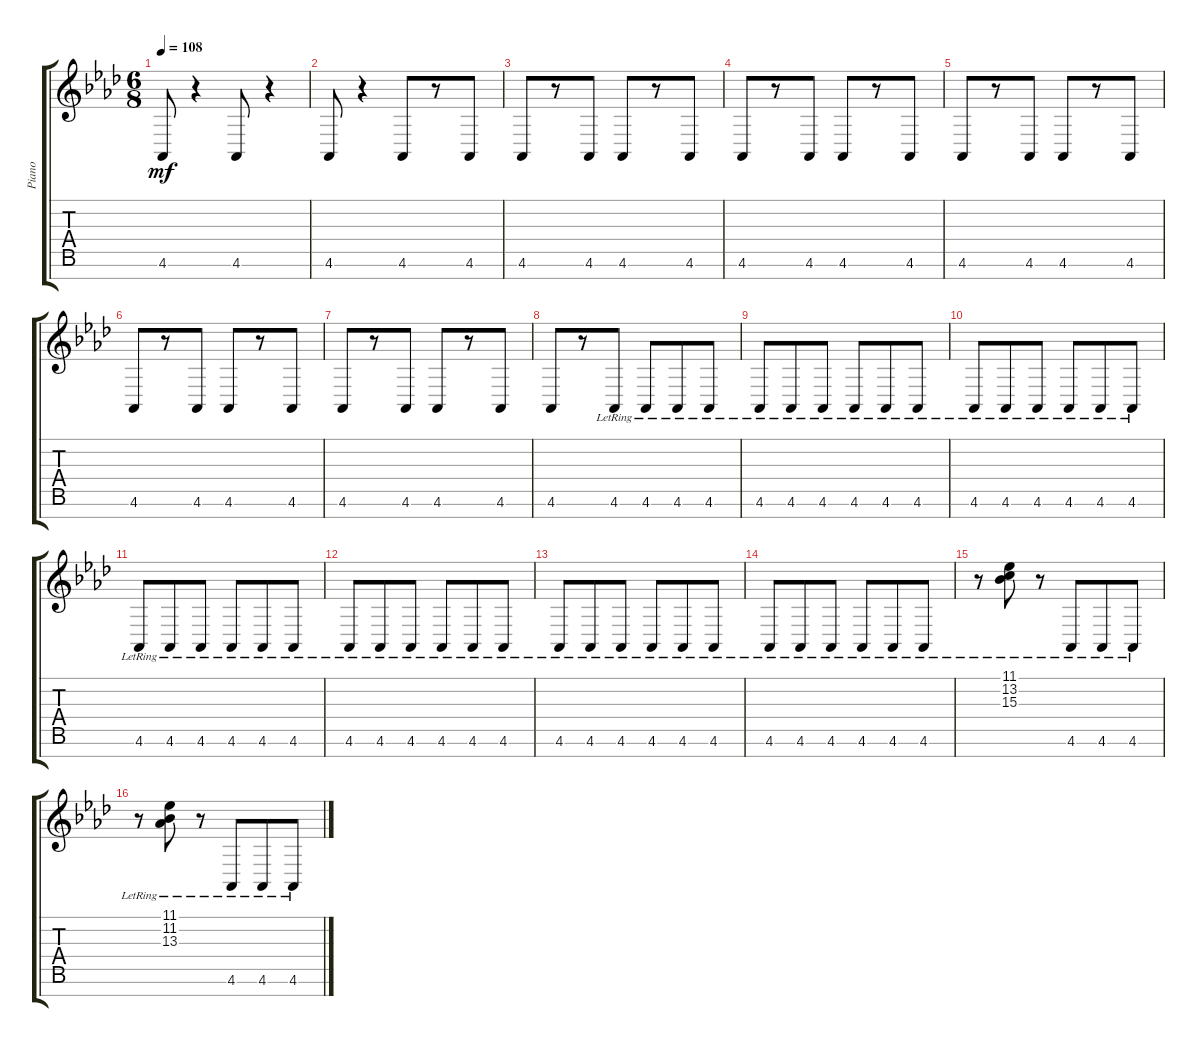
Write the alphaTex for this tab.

\track ("Piano" "Piano") {instrument acousticgrandpiano}
\staff {score tabs}
\tuning (E4 B3 G3 D3 A2 E2 B1) {hide}
\ts (6 8)
\tempo 108
\clef g2
\ks ab
4.6.8{dy mf} r.4 4.6.8 r.4 |
4.6.8 r.4 4.6.8 r.8 4.6.8 |
4.6.8 r.8 4.6.8 4.6.8 r.8 4.6.8 |
4.6.8 r.8 4.6.8 4.6.8 r.8 4.6.8 |
4.6.8 r.8 4.6.8 4.6.8 r.8 4.6.8 |
4.6.8 r.8 4.6.8 4.6.8 r.8 4.6.8 |
4.6.8 r.8 4.6.8 4.6.8 r.8 4.6.8 |
4.6.8 r.8 4.6{lr}.8 4.6{lr}.8 4.6{lr}.8 4.6{lr}.8 |
4.6{lr}.8 4.6{lr}.8 4.6{lr}.8 4.6{lr}.8 4.6{lr}.8 4.6{lr}.8 |
4.6{lr}.8 4.6{lr}.8 4.6{lr}.8 4.6{lr}.8 4.6{lr}.8 4.6{lr}.8 |
4.6{lr}.8 4.6{lr}.8 4.6{lr}.8 4.6{lr}.8 4.6{lr}.8 4.6{lr}.8 |
4.6{lr}.8 4.6{lr}.8 4.6{lr}.8 4.6{lr}.8 4.6{lr}.8 4.6{lr}.8 |
4.6{lr}.8 4.6{lr}.8 4.6{lr}.8 4.6{lr}.8 4.6{lr}.8 4.6{lr}.8 |
4.6{lr}.8 4.6{lr}.8 4.6{lr}.8 4.6{lr}.8 4.6{lr}.8 4.6{lr}.8 |
r.8 (11.1{lr} 13.2{lr} 15.3{lr}).8 r.8 4.6{lr}.8 4.6{lr}.8 4.6{lr}.8 |
r.8 (11.1{lr} 11.2{lr} 13.3{lr}).8 r.8 4.6{lr}.8 4.6{lr}.8 4.6{lr}.8
